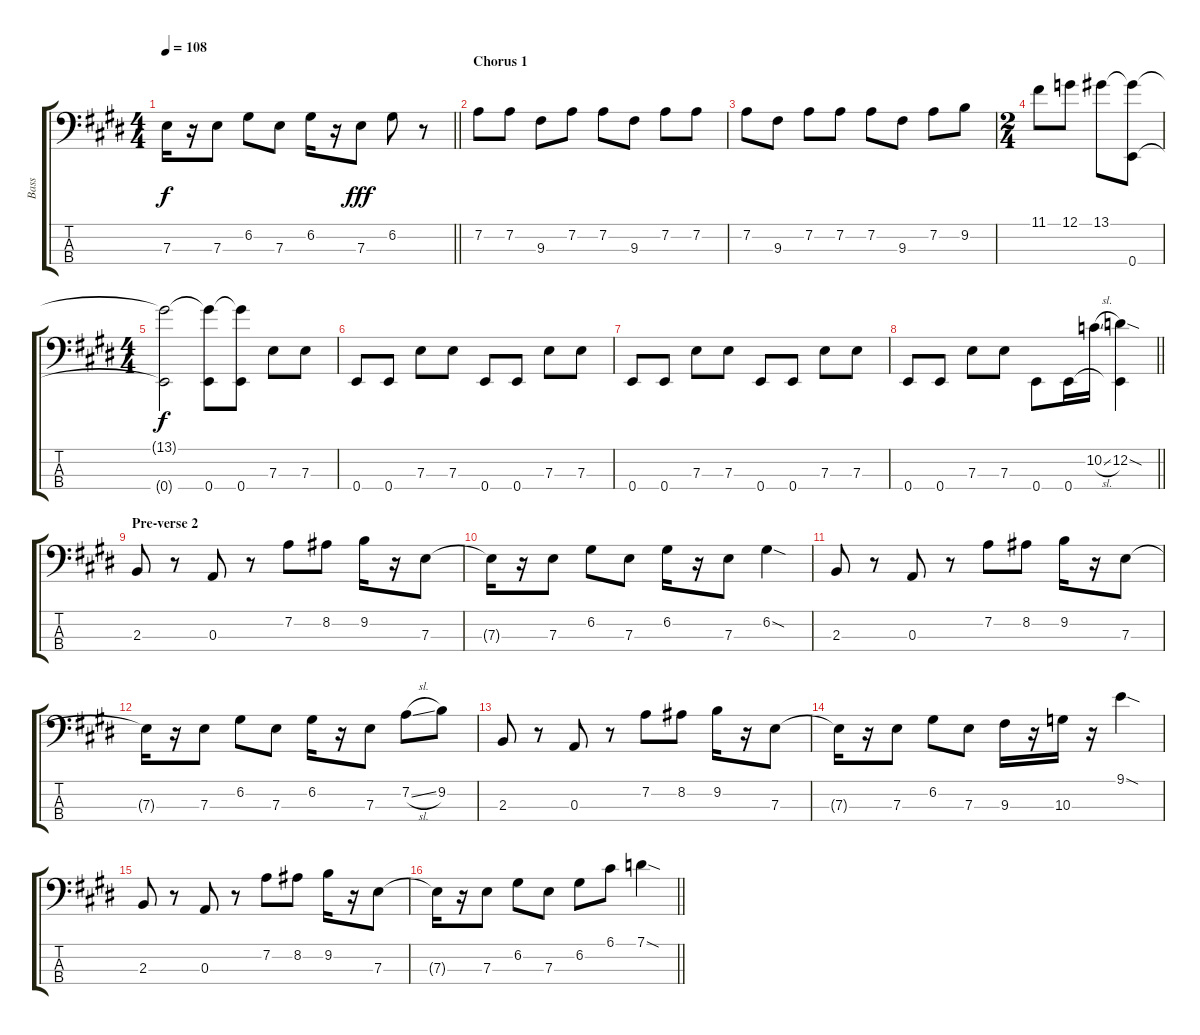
\track ("Bass" "Bass") {instrument electricbassfinger}
\staff {score tabs}
\tuning (G2 D2 A1 E1) {hide}
\ts (4 4)
\tempo 108
\clef f4
\barLineRight lightlight
\ks e
7.3{t}.16{dy f} r.16 7.3.8 6.2.8 7.3.8 6.2.16 r.16 7.3.8{dy fff} 6.2.8 r.8 |
\section ("" "Chorus 1")
7.2.8 7.2.8 9.3.8 7.2.8 7.2.8 9.3.8 7.2.8 7.2.8 |
7.2.8 9.3.8 7.2.8 7.2.8 7.2.8 9.3.8 7.2.8 9.2.8 |
\ts (2 4)
11.1.8 12.1.8 13.1.8 (13.1{t} 0.4).8 |
\ts (4 4)
(13.1{t} 0.4{t}).2{dy f} (13.1{t} 0.4).8 (13.1{t} 0.4).8 7.3.8 7.3.8 |
0.4.8 0.4.8 7.3.8 7.3.8 0.4.8 0.4.8 7.3.8 7.3.8 |
0.4.8 0.4.8 7.3.8 7.3.8 0.4.8 0.4.8 7.3.8 7.3.8 |
\barLineRight lightlight
0.4.8 0.4.8 7.3.8 7.3.8 0.4.8 0.4.16 10.2{sl}.16 (12.2{sod} 0.4{t}).4 |
\section ("" "Pre-verse 2")
2.3.8 r.8 0.3.8 r.8 7.2.8 8.2.8 9.2.16 r.16 7.3.8 |
7.3{t}.16 r.16 7.3.8 6.2.8 7.3.8 6.2.16 r.16 7.3.8 6.2{sod}.4 |
2.3.8 r.8 0.3.8 r.8 7.2.8 8.2.8 9.2.16 r.16 7.3.8 |
7.3{t}.16 r.16 7.3.8 6.2.8 7.3.8 6.2.16 r.16 7.3.8 7.2{sl}.8 9.2.8 |
2.3.8 r.8 0.3.8 r.8 7.2.8 8.2.8 9.2.16 r.16 7.3.8 |
7.3{t}.16 r.16 7.3.8 6.2.8 7.3.8 9.3.16 r.16 10.3.16 r.16 9.1{sod}.4 |
2.3.8 r.8 0.3.8 r.8 7.2.8 8.2.8 9.2.16 r.16 7.3.8 |
\barLineRight lightlight
7.3{t}.16 r.16 7.3.8 6.2.8 7.3.8 6.2.8 6.1.8 7.1{sod}.4
